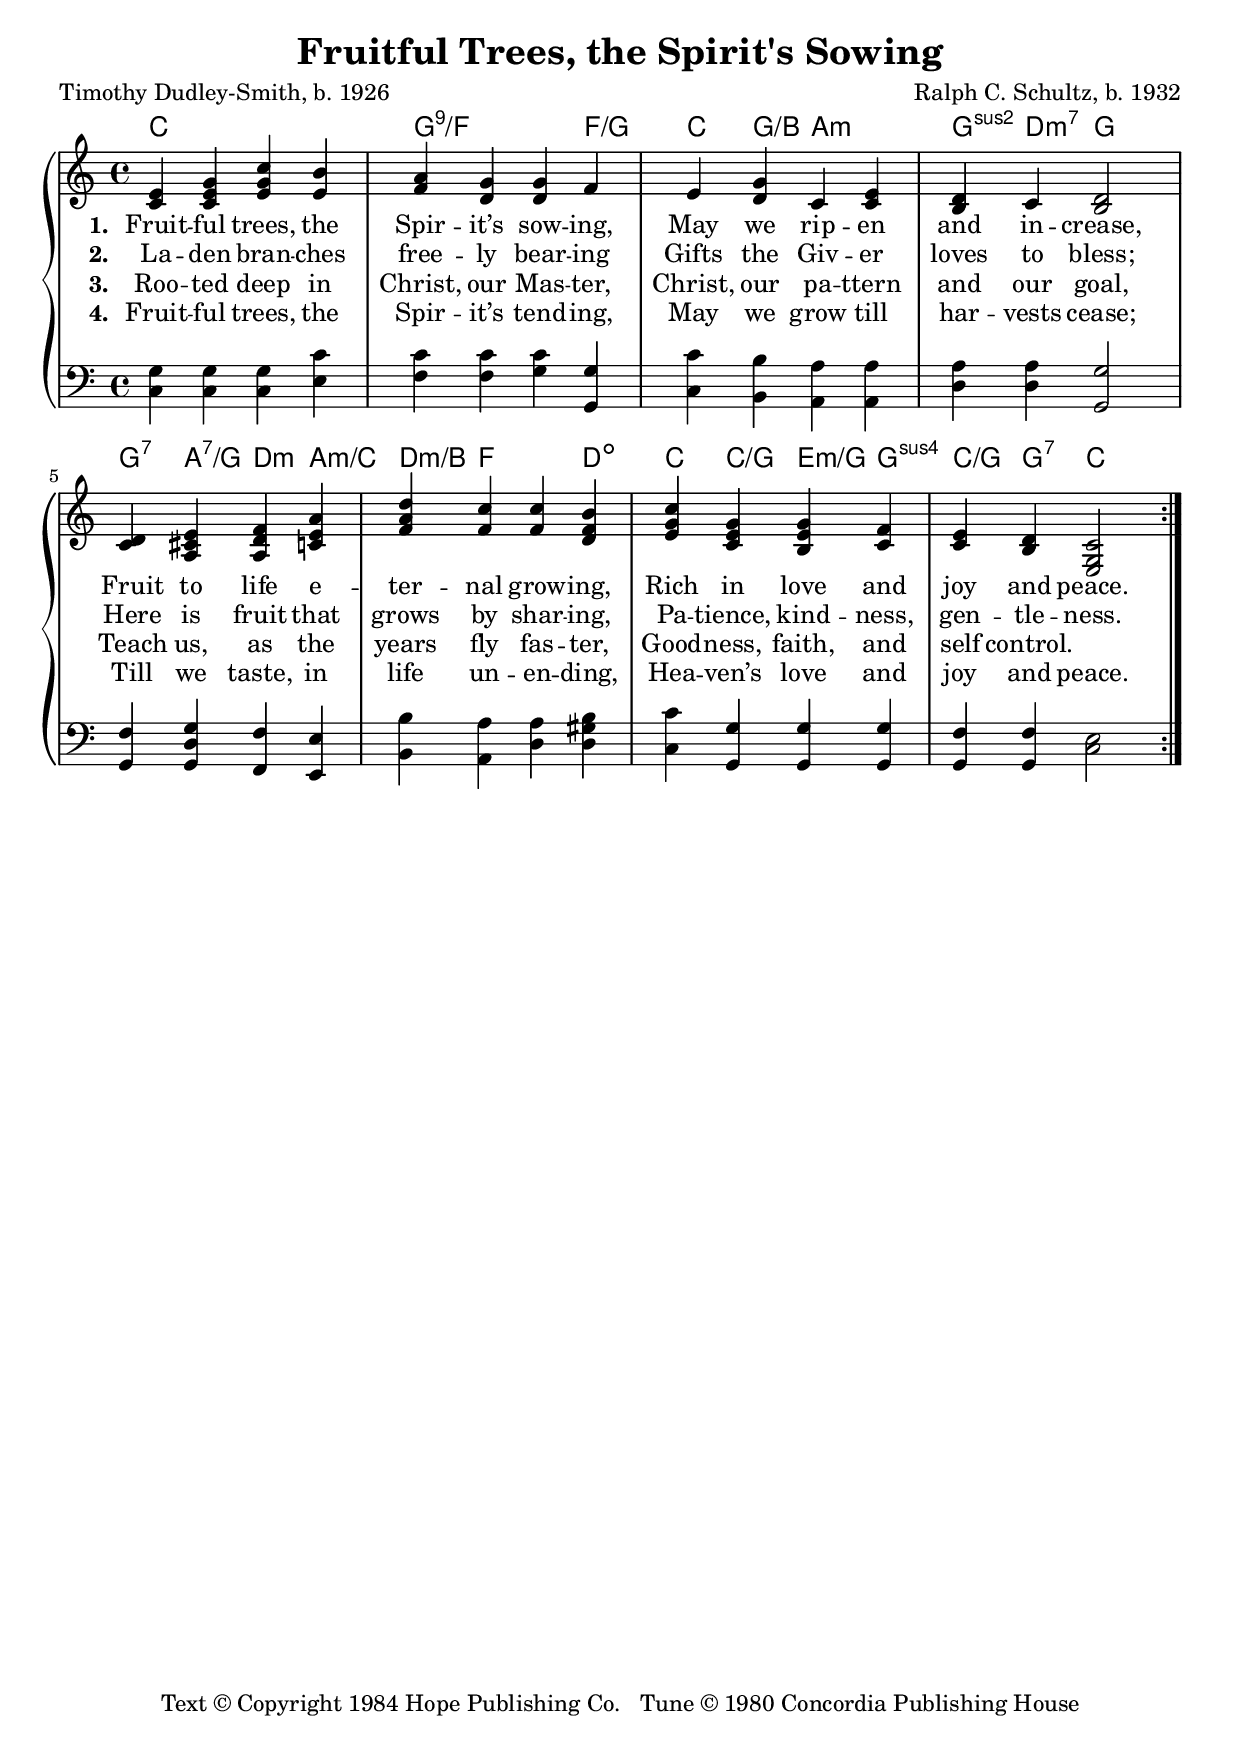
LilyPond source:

\header {
  title = "Fruitful Trees, the Spirit's Sowing"
  composer = "Ralph C. Schultz, b. 1932"
  poet = "Timothy Dudley-Smith, b. 1926"
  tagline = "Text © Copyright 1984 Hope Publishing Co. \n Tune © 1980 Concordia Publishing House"
}

\version "2.19.82"
\include "english.ly"

chordas = \chordmode {
  \key g \major

  % 1
  c1 |
  g2.:9/f f4:/g |
  c g:/b a2:m |
  g4:sus2 d:m7 g2 |
  % 5
  g4:7 a:7/g d:m a:m/c |
  d:m/b f2 d4:dim |
  c c:/g e:m/g g:sus |
  c:/g g:7 c2 |

}

upper = \context Staff \relative c'\new Voice {
  \key c \major
  \time 4/4

  % 1
  <c e>4 <c e g> <e g c> <e b'> |
  <f a> <d g> <d g> f |
  e <d g> c <c e> |
  <b d>4 c <b d>2 |
  % 5
  <c d>4 <a cs e> <a d f> <c e a> |
  <f a d> <f c'> <f c'> <d f b> |
  <e g c> <c e g> <b e g> <c f> |
  <c e> <b d> <e, g c>2 |

}

lower = \context Staff \relative c \new Voice \repeat volta 2 {
  \clef "bass"
  \key c \major
  \time 4/4

  % 1
  <c g'>4 <c g'> <c g'> <e c'> |
  <f c'> <f c'> <g c> <g, g'> |
  <c c'> <b b'> <a a'> <a a'> |
  <d a'>4 <d a'> <g, g'>2 |
  % 5
  <g f'>4 <g d' g> <f f'> <e e'> |
  <b' b'> <a a'> <d a'> <d gs b> |
  <c c'> <g g'> <g g'> <g g'> |
  <g f'> <g f'> <c e>2

}

verse_one = \lyricmode {
  \set stanza = \markup { "1. " }
  % 1
  Fruit4 -- ful trees, the Spir -- it’s sow -- ing,
  May we rip -- en and in -- crease,2
  Fruit4 to life e -- ter -- nal grow -- ing,
  Rich in love and joy and peace.
}

verse_two = \lyricmode {
  \set stanza = \markup { "2. " }
  % 1
  La4 -- den bran -- ches free -- ly bear -- ing
  Gifts the Giv -- er loves to bless;2
  Here4 is fruit that grows by shar -- ing,
  Pa -- tience, kind -- ness, gen -- tle -- ness.
}

verse_three = \lyricmode {
  \set stanza = \markup { "3. " }
  % 1
  Roo4 -- ted deep in Christ, our Mas -- ter,
  Christ, our pa -- ttern and our goal,2
  Teach4 us, as the years fly fas -- ter,
  Good -- ness, faith, and self control.
}

verse_four = \lyricmode {
  \set stanza = \markup { "4. " }
  %1
  Fruit4 -- ful trees, the Spir -- it’s tend -- ing,
  May we grow till har -- vests cease;2
  Till4 we taste, in life un -- en -- ding,
  Hea -- ven’s love and joy and peace.
}

\score {
  <<
    \new ChordNames {
      \set chordChanges = ##t
      \set majorSevenSymbol = \markup { maj7 }
      \set ChordNames.instrumentName = #"Chords"
      \set ChordNames.midiInstrument = #"reed organ"
      \set ChordNames.midiMaximumVolume = #0
      \chordas
    }
    \new PianoStaff <<
      %\set PianoStaff.instrumentName = #"Piano"
      \set PianoStaff.midiInstrument = #"acoustic grand"
      \set PianoStaff.midiMaximumVolume = #0.9
      \new Staff = "upper" \upper
      \new Lyrics = "verse_one" \verse_one
      \new Lyrics = "verse_two" \verse_two
      \new Lyrics = "verse_three" \verse_three
      \new Lyrics = "verse_four" \verse_four
      \new Staff = "lower" \lower
    >>
  >>
  \layout {
    indent = 0\in
    \context {
      \Score
        %\override SpacingSpanner #'spacing-increment = #2
    }
  }
  \midi {
    \context {
      \Score
      tempoWholesPerMinute = #(ly:make-moment 96 4)
    }
  }
}

%% Local Variables:
%% coding: utf-8
%% End:
